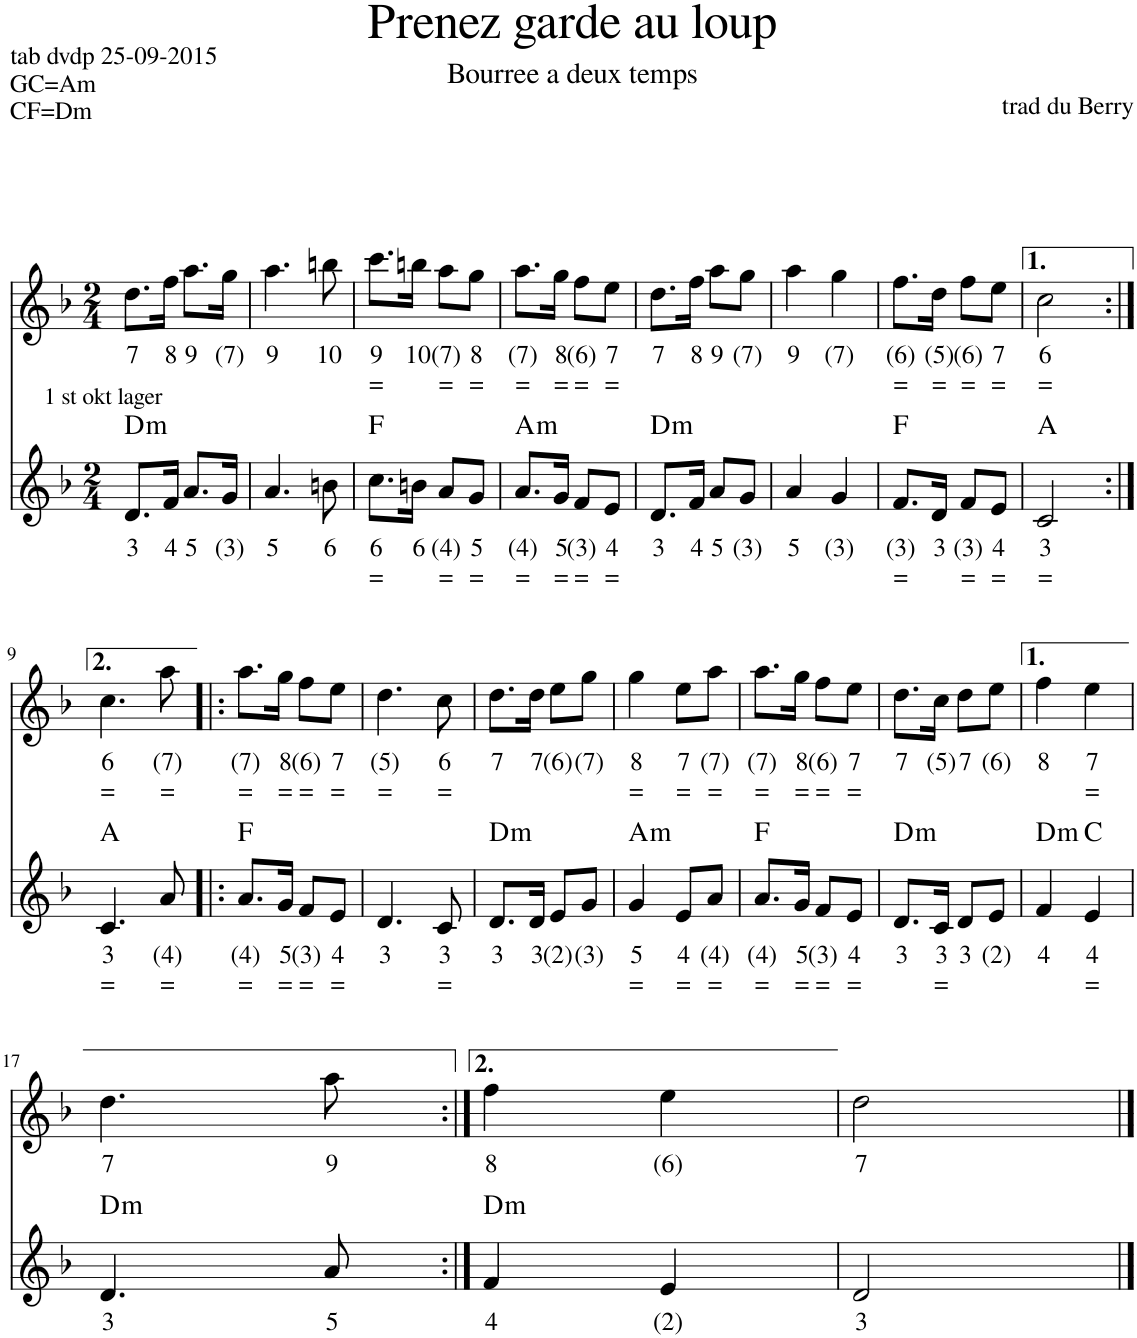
**kern	**text	**text	**harte	**kern	**text	**text
*part2	*part2	*part2	*part2	*part1	*part1	*part1
*staff2	*staff2	*staff2	*	*staff1	*staff1	*staff1
*I"Stem	*	*	*	*I"Stem	*	*
*clefG2	*	*	*	*clefG2	*	*
*k[b-]	*	*	*	*k[b-]	*	*
*M2/4	*	*	*	*M2/4	*	*
=1	=1	=1	=1	=1	=1	=1
!LO:TX:a:t=1 st okt lager	!	!	!	!	!	!
!	!LO:LY:b	!	!LO:H:kt=m	!	!LO:LY:b	!
8.d/L	3	.	D:min	8.dd\L	7	.
!	!LO:LY:b	!	!	!	!LO:LY:b	!
16f/Jk	4	.	.	16ff\Jk	8	.
!	!LO:LY:b	!	!	!	!LO:LY:b	!
8.a/L	5	.	.	8.aa\L	9	.
!	!LO:LY:b	!	!	!	!LO:LY:b	!
16g/Jk	(3)	.	.	16gg\Jk	(7)	.
=2	=2	=2	=2	=2	=2	=2
!	!LO:LY:b	!	!	!	!LO:LY:b	!
4.a/	5	.	.	4.aa\	9	.
!	!LO:LY:b	!	!	!	!LO:LY:b	!
8bn\	6	.	.	8bbn\	10	.
=3	=3	=3	=3	=3	=3	=3
!	!LO:LY:b	!LO:LY:b	!	!	!LO:LY:b	!LO:LY:b
8.cc\L	6	=	F:maj	8.ccc\L	9	=
!	!LO:LY:b	!	!	!	!LO:LY:b	!
16bn\Jk	6	.	.	16bbn\Jk	10	.
!	!LO:LY:b	!LO:LY:b	!	!	!LO:LY:b	!LO:LY:b
8a/L	(4)	=	.	8aa\L	(7)	=
!	!LO:LY:b	!LO:LY:b	!	!	!LO:LY:b	!LO:LY:b
8g/J	5	=	.	8gg\J	8	=
=4	=4	=4	=4	=4	=4	=4
!	!LO:LY:b	!LO:LY:b	!LO:H:kt=m	!	!LO:LY:b	!LO:LY:b
8.a/L	(4)	=	A:min	8.aa\L	(7)	=
!	!LO:LY:b	!LO:LY:b	!	!	!LO:LY:b	!LO:LY:b
16g/Jk	5	=	.	16gg\Jk	8	=
!	!LO:LY:b	!LO:LY:b	!	!	!LO:LY:b	!LO:LY:b
8f/L	(3)	=	.	8ff\L	(6)	=
!	!LO:LY:b	!LO:LY:b	!	!	!LO:LY:b	!LO:LY:b
8e/J	4	=	.	8ee\J	7	=
=5	=5	=5	=5	=5	=5	=5
!	!LO:LY:b	!	!LO:H:kt=m	!	!LO:LY:b	!
8.d/L	3	.	D:min	8.dd\L	7	.
!	!LO:LY:b	!	!	!	!LO:LY:b	!
16f/Jk	4	.	.	16ff\Jk	8	.
!	!LO:LY:b	!	!	!	!LO:LY:b	!
8a/L	5	.	.	8aa\L	9	.
!	!LO:LY:b	!	!	!	!LO:LY:b	!
8g/J	(3)	.	.	8gg\J	(7)	.
=6	=6	=6	=6	=6	=6	=6
!	!LO:LY:b	!	!	!	!LO:LY:b	!
4a/	5	.	.	4aa\	9	.
!	!LO:LY:b	!	!	!	!LO:LY:b	!
4g/	(3)	.	.	4gg\	(7)	.
=7	=7	=7	=7	=7	=7	=7
!	!LO:LY:b	!LO:LY:b	!	!	!LO:LY:b	!LO:LY:b
8.f/L	(3)	=	F:maj	8.ff\L	(6)	=
!	!LO:LY:b	!	!	!	!LO:LY:b	!LO:LY:b
16d/Jk	3	.	.	16dd\Jk	(5)	=
!	!LO:LY:b	!LO:LY:b	!	!	!LO:LY:b	!LO:LY:b
8f/L	(3)	=	.	8ff\L	(6)	=
!	!LO:LY:b	!LO:LY:b	!	!	!LO:LY:b	!LO:LY:b
8e/J	4	=	.	8ee\J	7	=
=8	=8	=8	=8	=8	=8	=8
!	!LO:LY:b	!LO:LY:b	!	!	!LO:LY:b	!LO:LY:b
2c/	3	=	A:maj	2cc\	6	=
!!LO:LB:g=z
=9:|!	=9:|!	=9:|!	=9:|!	=9:|!	=9:|!	=9:|!
!	!LO:LY:b	!LO:LY:b	!	!	!LO:LY:b	!LO:LY:b
4.c/	3	=	A:maj	4.cc\	6	=
!	!LO:LY:b	!LO:LY:b	!	!	!LO:LY:b	!LO:LY:b
8a/	(4)	=	.	8aa\	(7)	=
=10!|:	=10!|:	=10!|:	=10!|:	=10!|:	=10!|:	=10!|:
!	!LO:LY:b	!LO:LY:b	!	!	!LO:LY:b	!LO:LY:b
8.a/L	(4)	=	F:maj	8.aa\L	(7)	=
!	!LO:LY:b	!LO:LY:b	!	!	!LO:LY:b	!LO:LY:b
16g/Jk	5	=	.	16gg\Jk	8	=
!	!LO:LY:b	!LO:LY:b	!	!	!LO:LY:b	!LO:LY:b
8f/L	(3)	=	.	8ff\L	(6)	=
!	!LO:LY:b	!LO:LY:b	!	!	!LO:LY:b	!LO:LY:b
8e/J	4	=	.	8ee\J	7	=
=11	=11	=11	=11	=11	=11	=11
!	!LO:LY:b	!	!	!	!LO:LY:b	!LO:LY:b
4.d/	3	.	.	4.dd\	(5)	=
!	!LO:LY:b	!LO:LY:b	!	!	!LO:LY:b	!LO:LY:b
8c/	3	=	.	8cc\	6	=
=12	=12	=12	=12	=12	=12	=12
!	!LO:LY:b	!	!LO:H:kt=m	!	!LO:LY:b	!
8.d/L	3	.	D:min	8.dd\L	7	.
!	!LO:LY:b	!	!	!	!LO:LY:b	!
16d/Jk	3	.	.	16dd\Jk	7	.
!	!LO:LY:b	!	!	!	!LO:LY:b	!
8e/L	(2)	.	.	8ee\L	(6)	.
!	!LO:LY:b	!	!	!	!LO:LY:b	!
8g/J	(3)	.	.	8gg\J	(7)	.
=13	=13	=13	=13	=13	=13	=13
!	!LO:LY:b	!LO:LY:b	!LO:H:kt=m	!	!LO:LY:b	!LO:LY:b
4g/	5	=	A:min	4gg\	8	=
!	!LO:LY:b	!LO:LY:b	!	!	!LO:LY:b	!LO:LY:b
8e/L	4	=	.	8ee\L	7	=
!	!LO:LY:b	!LO:LY:b	!	!	!LO:LY:b	!LO:LY:b
8a/J	(4)	=	.	8aa\J	(7)	=
=14	=14	=14	=14	=14	=14	=14
!	!LO:LY:b	!LO:LY:b	!	!	!LO:LY:b	!LO:LY:b
8.a/L	(4)	=	F:maj	8.aa\L	(7)	=
!	!LO:LY:b	!LO:LY:b	!	!	!LO:LY:b	!LO:LY:b
16g/Jk	5	=	.	16gg\Jk	8	=
!	!LO:LY:b	!LO:LY:b	!	!	!LO:LY:b	!LO:LY:b
8f/L	(3)	=	.	8ff\L	(6)	=
!	!LO:LY:b	!LO:LY:b	!	!	!LO:LY:b	!LO:LY:b
8e/J	4	=	.	8ee\J	7	=
=15	=15	=15	=15	=15	=15	=15
!	!LO:LY:b	!	!LO:H:kt=m	!	!LO:LY:b	!
8.d/L	3	.	D:min	8.dd\L	7	.
!	!LO:LY:b	!LO:LY:b	!	!	!LO:LY:b	!
16c/Jk	3	=	.	16cc\Jk	(5)	.
!	!LO:LY:b	!	!	!	!LO:LY:b	!
8d/L	3	.	.	8dd\L	7	.
!	!LO:LY:b	!	!	!	!LO:LY:b	!
8e/J	(2)	.	.	8ee\J	(6)	.
=16	=16	=16	=16	=16	=16	=16
!	!LO:LY:b	!	!LO:H:kt=m	!	!LO:LY:b	!
4f/	4	.	D:min	4ff\	8	.
!	!LO:LY:b	!LO:LY:b	!	!	!LO:LY:b	!LO:LY:b
4e/	4	=	C:maj	4ee\	7	=
!!LO:LB:g=z
=17	=17	=17	=17	=17	=17	=17
!	!LO:LY:b	!	!LO:H:kt=m	!	!LO:LY:b	!
4.d/	3	.	D:min	4.dd\	7	.
!	!LO:LY:b	!	!	!	!LO:LY:b	!
8a/	5	.	.	8aa\	9	.
=18:|!	=18:|!	=18:|!	=18:|!	=18:|!	=18:|!	=18:|!
!	!LO:LY:b	!	!LO:H:kt=m	!	!LO:LY:b	!
4f/	4	.	D:min	4ff\	8	.
!	!LO:LY:b	!	!	!	!LO:LY:b	!
4e/	(2)	.	.	4ee\	(6)	.
=19	=19	=19	=19	=19	=19	=19
!	!LO:LY:b	!	!	!	!LO:LY:b	!
2d/	3	.	.	2dd\	7	.
==	==	==	==	==	==	==
*-	*-	*-	*-	*-	*-	*-
